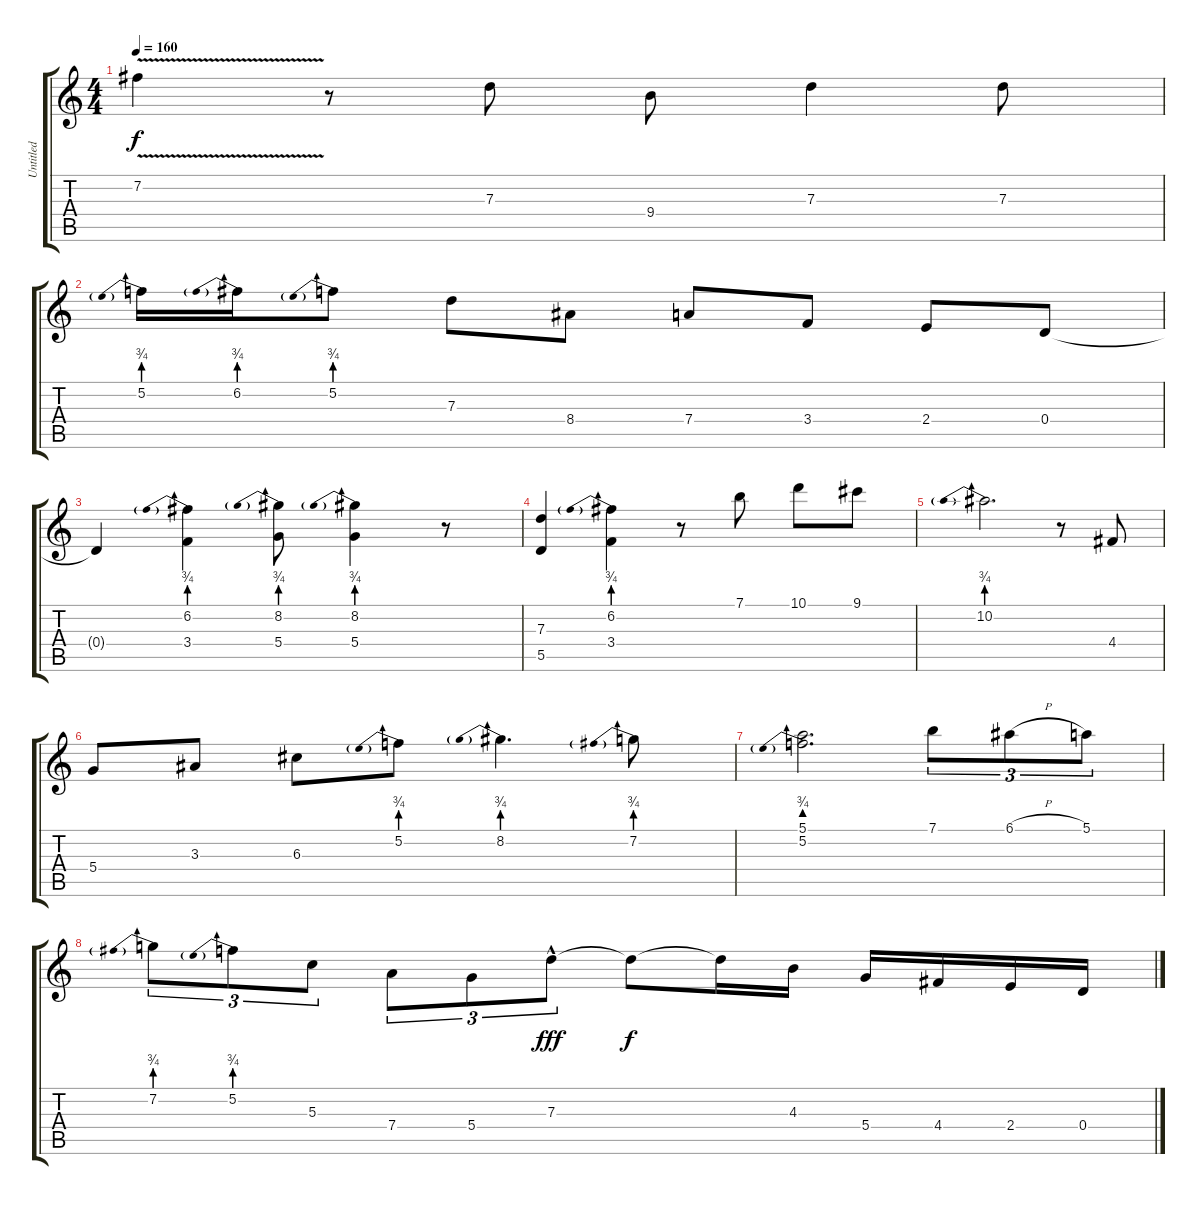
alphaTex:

\track ("Untitled" "Untitled") {instrument acousticguitarsteel}
\staff {score tabs}
\tuning (E4 B3 G3 D3 A2 E2) {hide}
\ts (4 4)
\tempo 160
\clef g2
\ks c
7.2{v}.4{dy f} r.8 7.3.8 9.4.8 7.3.4 7.3.8 |
5.2{be (prebend 0 3 60 3)}.16 6.2{be (prebend 0 3 60 3)}.16 5.2{be (prebend 0 3 60 3)}.8 7.3.8 8.4.8 7.4.8 3.4.8 2.4.8 0.4.8 |
0.4{t}.4 (6.2{be (prebend 0 3 60 3)} 3.4).4 (8.2{be (prebend 0 3 60 3)} 5.4).8 (8.2{be (prebend 0 3 60 3)} 5.4).4 r.8 |
(7.3 5.5).4 (6.2{be (prebend 0 3 60 3)} 3.4).4 r.8 7.1.8 10.1.8 9.1.8 |
10.2{be (prebend 0 3 60 3)}.2{d} r.8 4.4.8 |
5.4.8 3.3.8 6.3.8 5.2{be (prebend 0 3 60 3)}.8 8.2{be (prebend 0 3 60 3)}.4{d} 7.2{be (prebend 0 3 60 3)}.8 |
(5.1 5.2{be (prebend 0 3 60 3)}).2{d} 7.1.8{tu (3 2)} 6.1{h}.8{tu (3 2)} 5.1.8{tu (3 2)} |
7.2{be (prebend 0 3 60 3)}.8{tu (3 2)} 5.2{be (prebend 0 3 60 3)}.8{tu (3 2)} 5.3.8{tu (3 2)} 7.4.8{tu (3 2)} 5.4.8{tu (3 2)} 7.3{hac}.8{tu (3 2) dy fff} 7.3{t}.8{dy f} 7.3{t}.16 4.3.16 5.4.16 4.4.16 2.4.16 0.4.16
